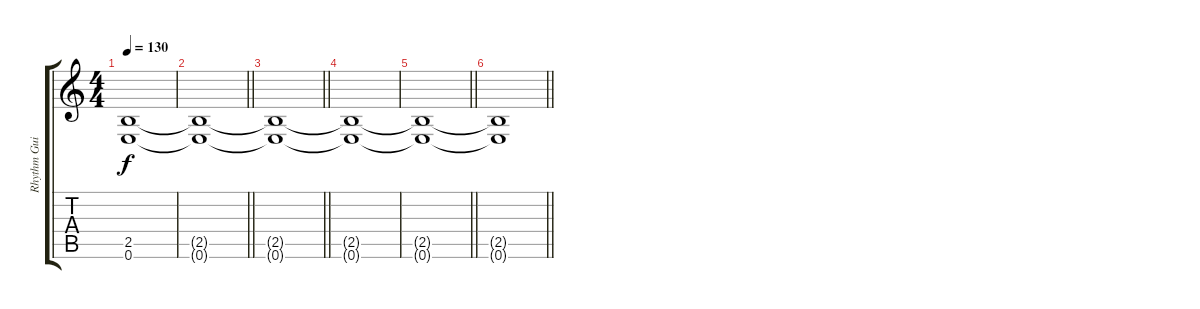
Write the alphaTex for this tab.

\track ("Rhythm Guitar" "Rhythm Gui") {instrument distortionguitar}
\staff {score tabs}
\tuning (E4 B3 G3 D3 A2 E2) {hide}
\ts (4 4)
\tempo 130
\clef g2
\ks c
(2.5{t} 0.6{t}).1{dy f volume 0} |
\barLineRight lightlight
(2.5{t} 0.6{t}).1 |
\barLineRight lightlight
(2.5{t} 0.6{t}).1 |
(2.5{t} 0.6{t}).1 |
\barLineRight lightlight
(2.5{t} 0.6{t}).1 |
\barLineRight lightlight
(2.5{t} 0.6{t}).1
